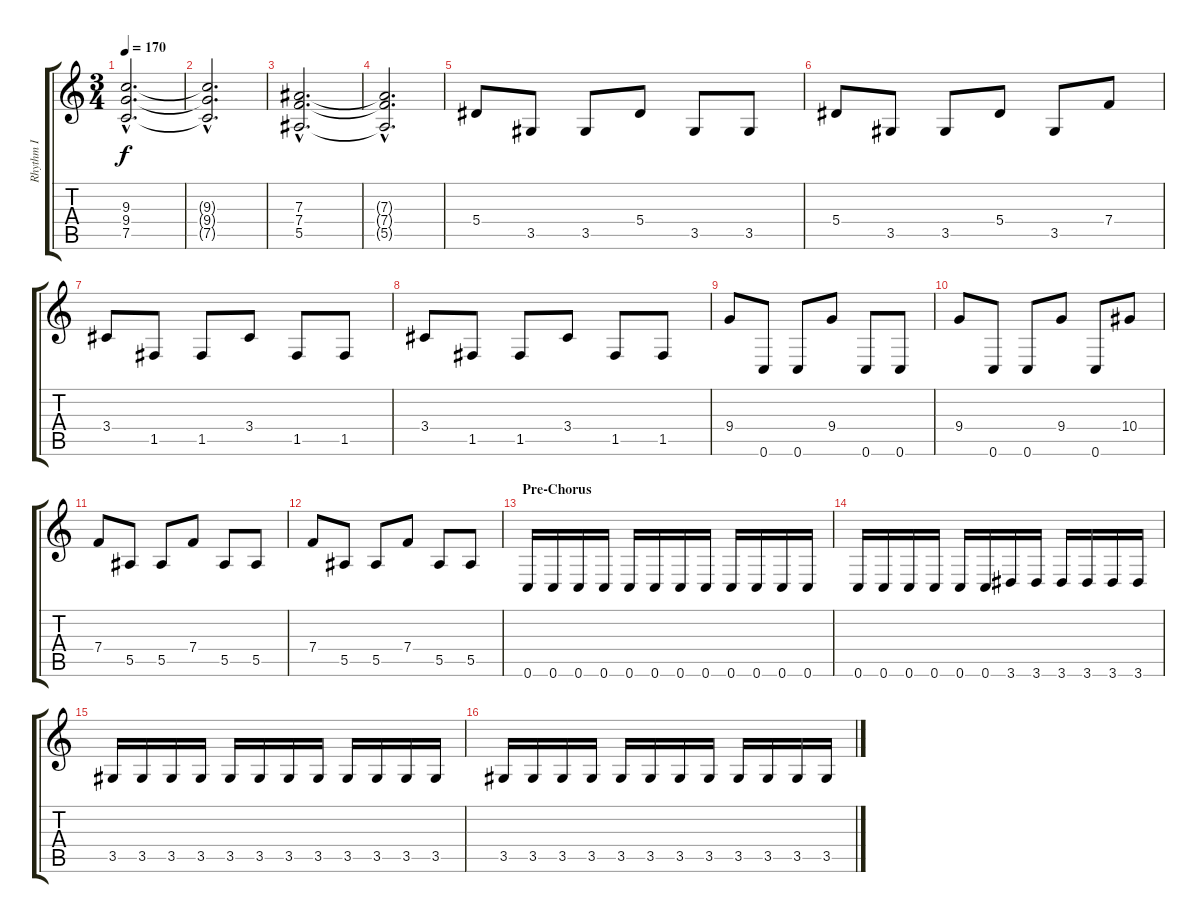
\track ("Rhythm I" "Rhythm I") {instrument distortionguitar}
\staff {score tabs}
\tuning (C4 G3 Eb3 Bb2 F2 C2) {hide}
\ts (3 4)
\tempo 170
\clef g2
\ks c
(9.3{hac} 9.4{hac} 7.5{hac}).2{d dy f} |
(9.3{hac t} 9.4{hac t} 7.5{hac t}).2{d} |
(7.3{hac} 7.4{hac} 5.5{hac}).2{d} |
(7.3{hac t} 7.4{hac t} 5.5{hac t}).2{d} |
5.4.8 3.5.8 3.5.8 5.4.8 3.5.8 3.5.8 |
5.4.8 3.5.8 3.5.8 5.4.8 3.5.8 7.4.8 |
3.4.8 1.5.8 1.5.8 3.4.8 1.5.8 1.5.8 |
3.4.8 1.5.8 1.5.8 3.4.8 1.5.8 1.5.8 |
9.4.8 0.6.8 0.6.8 9.4.8 0.6.8 0.6.8 |
9.4.8 0.6.8 0.6.8 9.4.8 0.6.8 10.4.8 |
7.4.8 5.5.8 5.5.8 7.4.8 5.5.8 5.5.8 |
7.4.8 5.5.8 5.5.8 7.4.8 5.5.8 5.5.8 |
\section ("" "Pre-Chorus")
0.6.16 0.6.16 0.6.16 0.6.16 0.6.16 0.6.16 0.6.16 0.6.16 0.6.16 0.6.16 0.6.16 0.6.16 |
0.6.16 0.6.16 0.6.16 0.6.16 0.6.16 0.6.16 3.6.16 3.6.16 3.6.16 3.6.16 3.6.16 3.6.16 |
3.5.16 3.5.16 3.5.16 3.5.16 3.5.16 3.5.16 3.5.16 3.5.16 3.5.16 3.5.16 3.5.16 3.5.16 |
3.5.16 3.5.16 3.5.16 3.5.16 3.5.16 3.5.16 3.5.16 3.5.16 3.5.16 3.5.16 3.5.16 3.5.16
